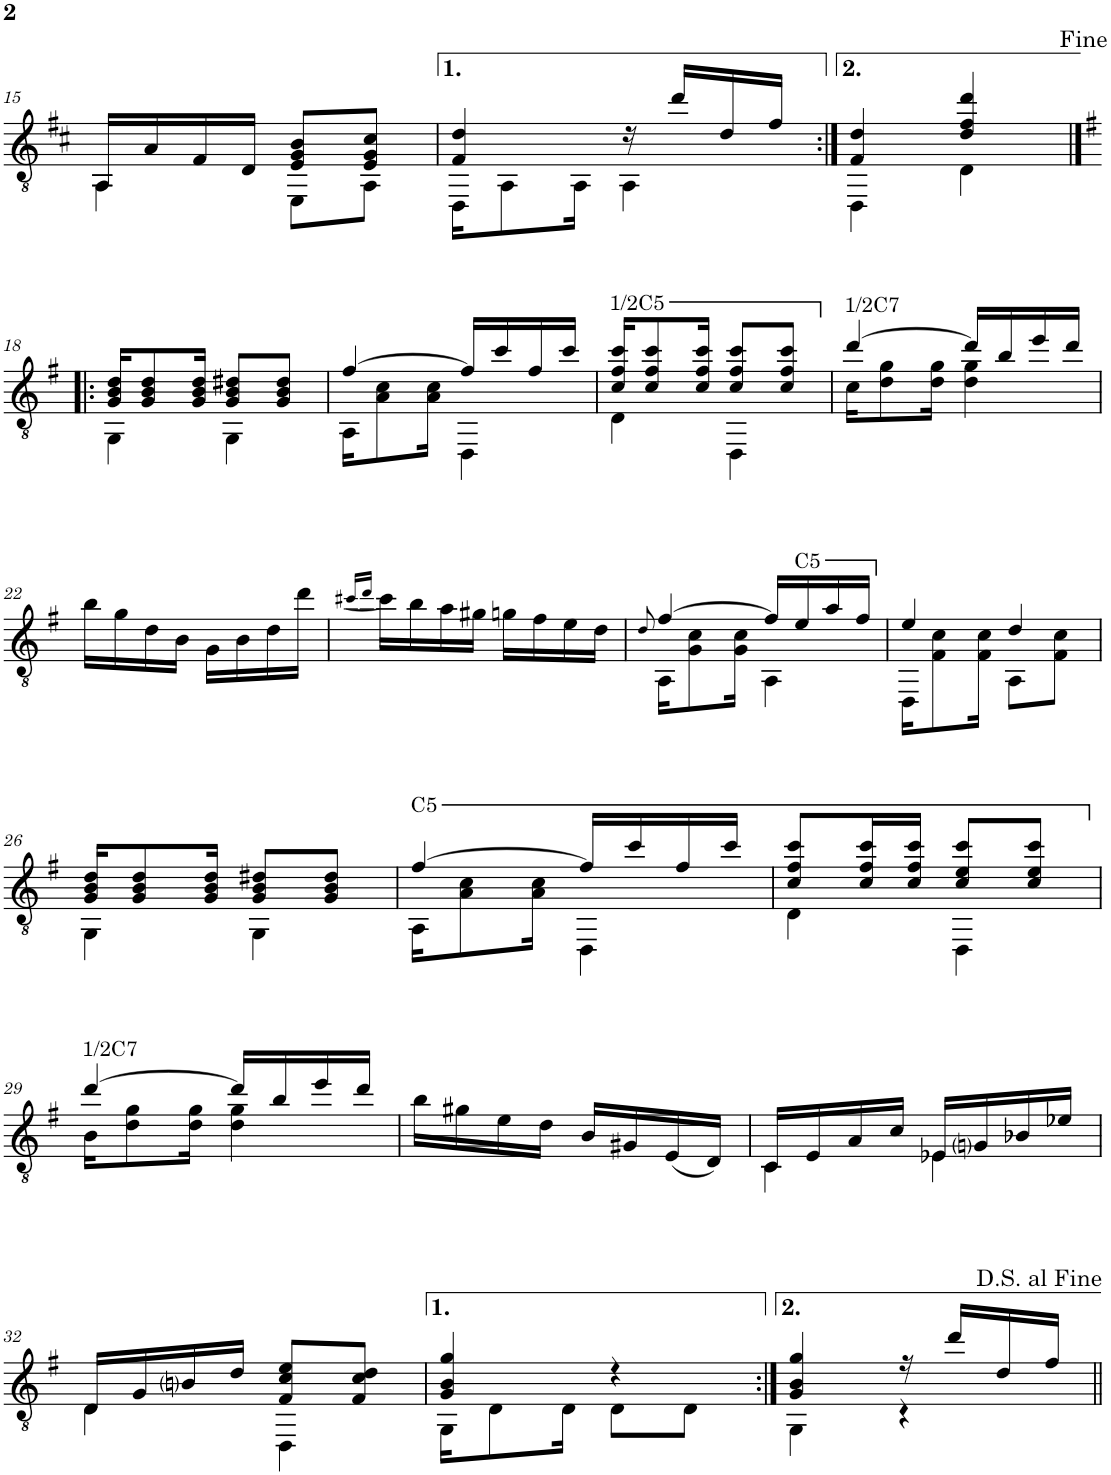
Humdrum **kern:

**kern
*part1
*staff1
*I"Classical Guitar
*I'Guit.
!!LO:PB:g=z
*clefGv2
*k[f#c#]
*M2/4
=15
*^
16AA/LL	4AA\
16A/	.
16F#/	.
16D/JJ	.
8E/ 8G/ 8B/L	8EE\L
8E/ 8G/ 8c#/J	8AA\J
=16	=16
4F#/ 4d/	16DD\KL
.	8AA\
.	16AA\Jk
16r	4AA\
16dd/LL	.
16d/	.
16f#/JJ	.
=17:|!	=17:|!
4F#/ 4d/	4DD\
4d/ 4f#/ 4dd/	4D\
!!LO:LB:g=z	!!
=18|!:	=18|!:
*k[f#]	*
16G/ 16B/ 16d/KL	4GG\
8G/ 8B/ 8d/	.
16G/ 16B/ 16d/Jk	.
8G/ 8B/ 8d#X/L	4GG\
8G/ 8B/ 8d#/J	.
=19	=19
[4f#/	16AA\KL
.	8A\ 8c\
.	16A\ 16c\Jk
16f#/LL]	4DD\
16cc/	.
16f#/	.
16cc/JJ	.
=20	=20
!LO:TX:a:t=1/2C5	!
16c/ 16f#/ 16cc/KL	4D\
8c/ 8f#/ 8cc/	.
16c/ 16f#/ 16cc/Jk	.
8c/ 8f#/ 8cc/L	4DD\
8c/ 8f#/ 8cc/J	.
=21	=21
!LO:TX:a:t=1/2C7	!
[4dd/	16c\KL
.	8d\ 8g\
.	16d\ 16g\Jk
16dd/LL]	4d\ 4g\
16b/	.
16ee/	.
16dd/JJ	.
*v	*v
!!LO:LB:g=z
=22
16b\LL
16g\
16d\
16B\JJ
16G\LL
16B\
16d\
16dd\JJ
=23
[16qcc#X/LL
16qdd/JJ
16cc#\LL]
16b\
16a\
16g#X\JJ
16gn\LL
16f#\
16e\
16d\JJ
=24
8qd/
*^
[4f#/	16AA\KL
.	8G\ 8c\
.	16G\ 16c\Jk
16f#/LL]	4AA\
!LO:TX:a:t=C5	!
16e/	.
16a/	.
16f#/JJ	.
=25	=25
4e/	16DD\KL
.	8F#\ 8c\
.	16F#\ 16c\Jk
4d/	8AA\L
.	8F#\ 8c\J
!!LO:LB:g=z	!!
=26	=26
16G/ 16B/ 16d/KL	4GG\
8G/ 8B/ 8d/	.
16G/ 16B/ 16d/Jk	.
8G/ 8B/ 8d#X/L	4GG\
8G/ 8B/ 8d#/J	.
=27	=27
!LO:TX:a:t=C5	!
[4f#/	16AA\KL
.	8A\ 8c\
.	16A\ 16c\Jk
16f#/LL]	4DD\
16cc/	.
16f#/	.
16cc/JJ	.
=28	=28
8c/ 8f#/ 8cc/L	4D\
16c/ 16f#/ 16cc/L	.
16c/ 16f#/ 16cc/JJ	.
8c/ 8e/ 8cc/L	4DD\
8c/ 8e/ 8cc/J	.
!!LO:LB:g=z	!!
=29	=29
!LO:TX:a:t=1/2C7	!
[4dd/	16B\KL
.	8d\ 8g\
.	16d\ 16g\Jk
16dd/LL]	4d\ 4g\
16b/	.
16ee/	.
16dd/JJ	.
*v	*v
=30
16b\LL
16g#X\
16e\
16d\JJ
16B/LL
16G#X/
(16E/
16D/JJ)
=31
*^
16C/LL	4C\
16E/	.
16A/	.
16c/JJ	.
16E-X/LL	4E-\
16Gni/	.
16B-X/	.
16e-X/JJ	.
!!LO:LB:g=z	!!
=32	=32
16D/LL	4D\
16G/	.
16Bni/	.
16d/JJ	.
8F#/ 8c/ 8e/L	4DD\
8F#/ 8c/ 8d/J	.
=33	=33
4G/ 4B/ 4g/	16GG\KL
.	8D\
.	16D\Jk
4r	8D\L
.	8D\J
=34:|!	=34:|!
4G/ 4B/ 4g/	4GG\
16r	4r
16dd/LL	.
16d/	.
16f#/JJ	.
*v	*v
=||
*-
